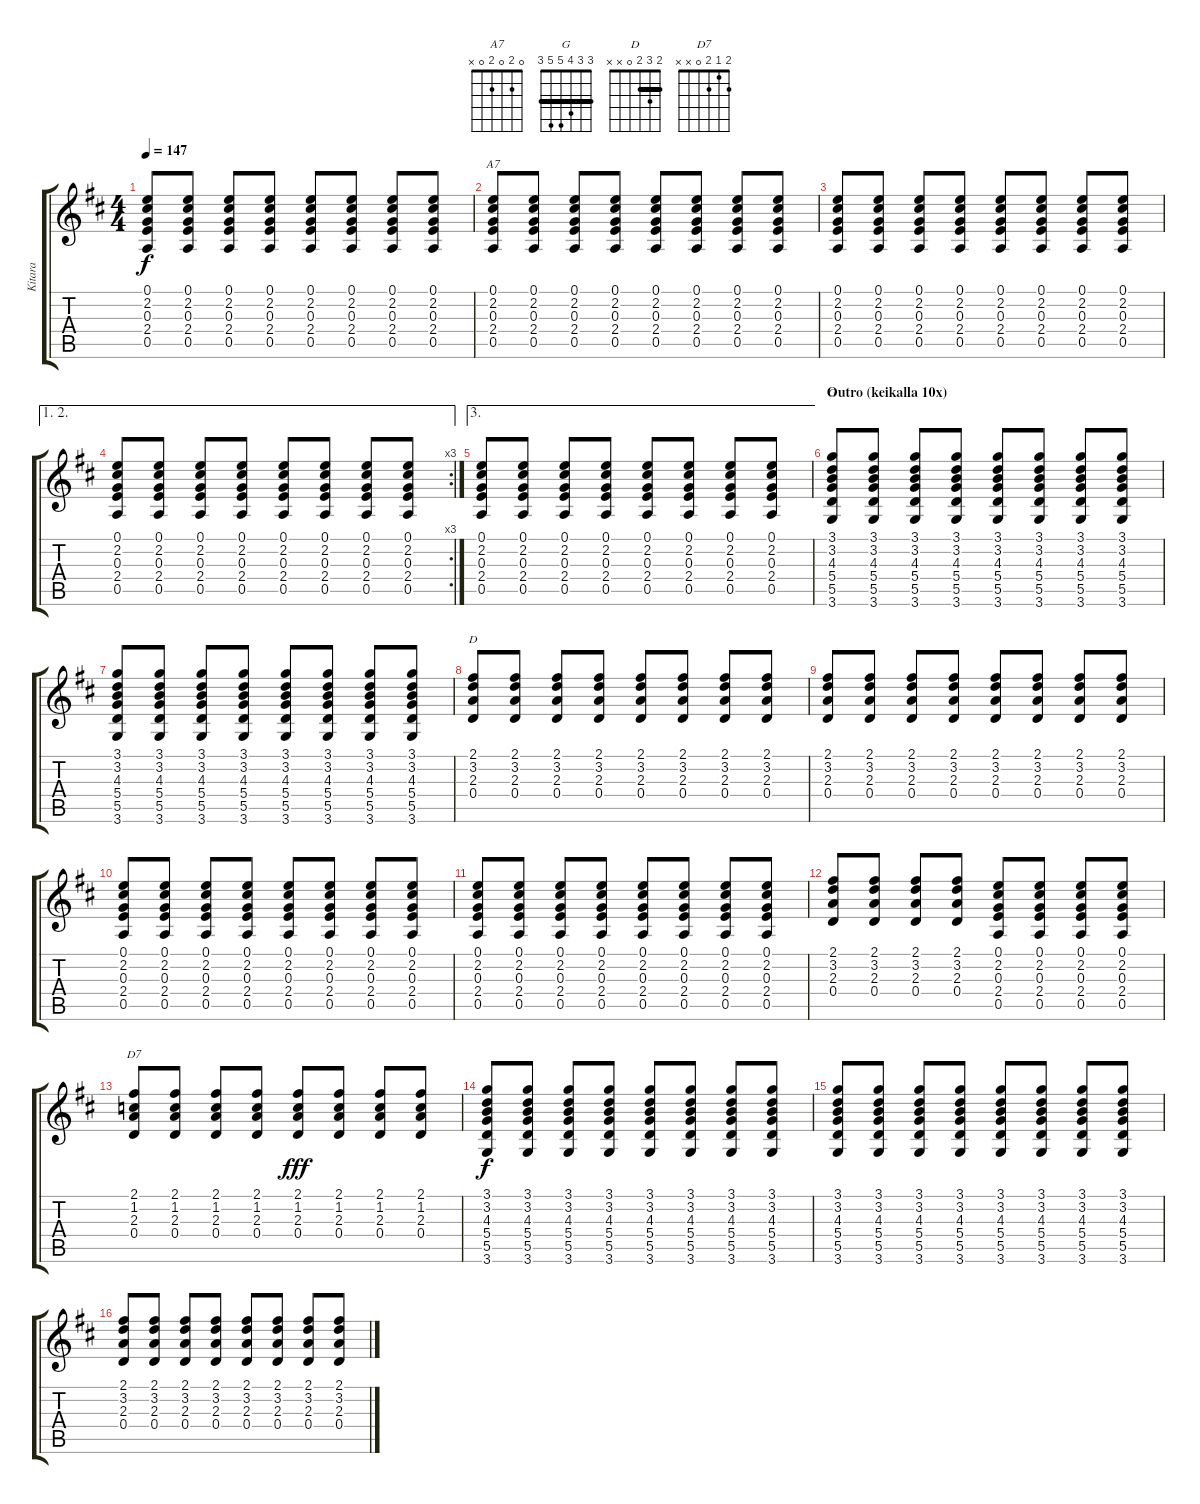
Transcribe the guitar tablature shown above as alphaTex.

\track ("Kitara" "Kitara") {instrument distortionguitar}
\staff {score tabs}
\tuning (E4 B3 G3 D3 A2 E2) {hide}
\chord ("A7" 0 2 0 2 0 x)
\chord ("G" 3 3 4 5 5 3) {barre 3}
\chord ("D" 2 3 2 0 x x) {barre 2}
\chord ("D7" 2 1 2 0 x x)
\ts (4 4)
\tempo 147
\clef g2
\ks d
(0.1 2.2 0.3 2.4 0.5).8{dy f} (0.1 2.2 0.3 2.4 0.5).8 (0.1 2.2 0.3 2.4 0.5).8 (0.1 2.2 0.3 2.4 0.5).8 (0.1 2.2 0.3 2.4 0.5).8 (0.1 2.2 0.3 2.4 0.5).8 (0.1 2.2 0.3 2.4 0.5).8 (0.1 2.2 0.3 2.4 0.5).8 |
(0.1 2.2 0.3 2.4 0.5).8{ch "A7"} (0.1 2.2 0.3 2.4 0.5).8 (0.1 2.2 0.3 2.4 0.5).8 (0.1 2.2 0.3 2.4 0.5).8 (0.1 2.2 0.3 2.4 0.5).8 (0.1 2.2 0.3 2.4 0.5).8 (0.1 2.2 0.3 2.4 0.5).8 (0.1 2.2 0.3 2.4 0.5).8 |
(0.1 2.2 0.3 2.4 0.5).8 (0.1 2.2 0.3 2.4 0.5).8 (0.1 2.2 0.3 2.4 0.5).8 (0.1 2.2 0.3 2.4 0.5).8 (0.1 2.2 0.3 2.4 0.5).8 (0.1 2.2 0.3 2.4 0.5).8 (0.1 2.2 0.3 2.4 0.5).8 (0.1 2.2 0.3 2.4 0.5).8 |
\ae (1 2)
\rc 3
(0.1 2.2 0.3 2.4 0.5).8 (0.1 2.2 0.3 2.4 0.5).8 (0.1 2.2 0.3 2.4 0.5).8 (0.1 2.2 0.3 2.4 0.5).8 (0.1 2.2 0.3 2.4 0.5).8 (0.1 2.2 0.3 2.4 0.5).8 (0.1 2.2 0.3 2.4 0.5).8 (0.1 2.2 0.3 2.4 0.5).8 |
\ae 3
(0.1 2.2 0.3 2.4 0.5).8 (0.1 2.2 0.3 2.4 0.5).8 (0.1 2.2 0.3 2.4 0.5).8 (0.1 2.2 0.3 2.4 0.5).8 (0.1 2.2 0.3 2.4 0.5).8 (0.1 2.2 0.3 2.4 0.5).8 (0.1 2.2 0.3 2.4 0.5).8 (0.1 2.2 0.3 2.4 0.5).8 |
\section ("" "Outro (keikalla 10x)")
(3.1 3.2 4.3 5.4 5.5 3.6).8{ch "G"} (3.1 3.2 4.3 5.4 5.5 3.6).8 (3.1 3.2 4.3 5.4 5.5 3.6).8 (3.1 3.2 4.3 5.4 5.5 3.6).8 (3.1 3.2 4.3 5.4 5.5 3.6).8 (3.1 3.2 4.3 5.4 5.5 3.6).8 (3.1 3.2 4.3 5.4 5.5 3.6).8 (3.1 3.2 4.3 5.4 5.5 3.6).8 |
(3.1 3.2 4.3 5.4 5.5 3.6).8 (3.1 3.2 4.3 5.4 5.5 3.6).8 (3.1 3.2 4.3 5.4 5.5 3.6).8 (3.1 3.2 4.3 5.4 5.5 3.6).8 (3.1 3.2 4.3 5.4 5.5 3.6).8 (3.1 3.2 4.3 5.4 5.5 3.6).8 (3.1 3.2 4.3 5.4 5.5 3.6).8 (3.1 3.2 4.3 5.4 5.5 3.6).8 |
(2.1 3.2 2.3 0.4).8{ch "D"} (2.1 3.2 2.3 0.4).8 (2.1 3.2 2.3 0.4).8 (2.1 3.2 2.3 0.4).8 (2.1 3.2 2.3 0.4).8 (2.1 3.2 2.3 0.4).8 (2.1 3.2 2.3 0.4).8 (2.1 3.2 2.3 0.4).8 |
(2.1 3.2 2.3 0.4).8 (2.1 3.2 2.3 0.4).8 (2.1 3.2 2.3 0.4).8 (2.1 3.2 2.3 0.4).8 (2.1 3.2 2.3 0.4).8 (2.1 3.2 2.3 0.4).8 (2.1 3.2 2.3 0.4).8 (2.1 3.2 2.3 0.4).8 |
(0.1 2.2 0.3 2.4 0.5).8 (0.1 2.2 0.3 2.4 0.5).8 (0.1 2.2 0.3 2.4 0.5).8 (0.1 2.2 0.3 2.4 0.5).8 (0.1 2.2 0.3 2.4 0.5).8 (0.1 2.2 0.3 2.4 0.5).8 (0.1 2.2 0.3 2.4 0.5).8 (0.1 2.2 0.3 2.4 0.5).8 |
(0.1 2.2 0.3 2.4 0.5).8 (0.1 2.2 0.3 2.4 0.5).8 (0.1 2.2 0.3 2.4 0.5).8 (0.1 2.2 0.3 2.4 0.5).8 (0.1 2.2 0.3 2.4 0.5).8 (0.1 2.2 0.3 2.4 0.5).8 (0.1 2.2 0.3 2.4 0.5).8 (0.1 2.2 0.3 2.4 0.5).8 |
(2.1 3.2 2.3 0.4).8 (2.1 3.2 2.3 0.4).8 (2.1 3.2 2.3 0.4).8 (2.1 3.2 2.3 0.4).8 (0.1 2.2 0.3 2.4 0.5).8 (0.1 2.2 0.3 2.4 0.5).8 (0.1 2.2 0.3 2.4 0.5).8 (0.1 2.2 0.3 2.4 0.5).8 |
(2.1 1.2 2.3 0.4).8{ch "D7"} (2.1 1.2 2.3 0.4).8 (2.1 1.2 2.3 0.4).8 (2.1 1.2 2.3 0.4).8 (2.1 1.2 2.3 0.4).8{dy fff} (2.1 1.2 2.3 0.4).8 (2.1 1.2 2.3 0.4).8 (2.1 1.2 2.3 0.4).8 |
(3.1 3.2 4.3 5.4 5.5 3.6).8{dy f} (3.1 3.2 4.3 5.4 5.5 3.6).8 (3.1 3.2 4.3 5.4 5.5 3.6).8 (3.1 3.2 4.3 5.4 5.5 3.6).8 (3.1 3.2 4.3 5.4 5.5 3.6).8 (3.1 3.2 4.3 5.4 5.5 3.6).8 (3.1 3.2 4.3 5.4 5.5 3.6).8 (3.1 3.2 4.3 5.4 5.5 3.6).8 |
(3.1 3.2 4.3 5.4 5.5 3.6).8 (3.1 3.2 4.3 5.4 5.5 3.6).8 (3.1 3.2 4.3 5.4 5.5 3.6).8 (3.1 3.2 4.3 5.4 5.5 3.6).8 (3.1 3.2 4.3 5.4 5.5 3.6).8 (3.1 3.2 4.3 5.4 5.5 3.6).8 (3.1 3.2 4.3 5.4 5.5 3.6).8 (3.1 3.2 4.3 5.4 5.5 3.6).8 |
(2.1 3.2 2.3 0.4).8 (2.1 3.2 2.3 0.4).8 (2.1 3.2 2.3 0.4).8 (2.1 3.2 2.3 0.4).8 (2.1 3.2 2.3 0.4).8 (2.1 3.2 2.3 0.4).8 (2.1 3.2 2.3 0.4).8 (2.1 3.2 2.3 0.4).8
